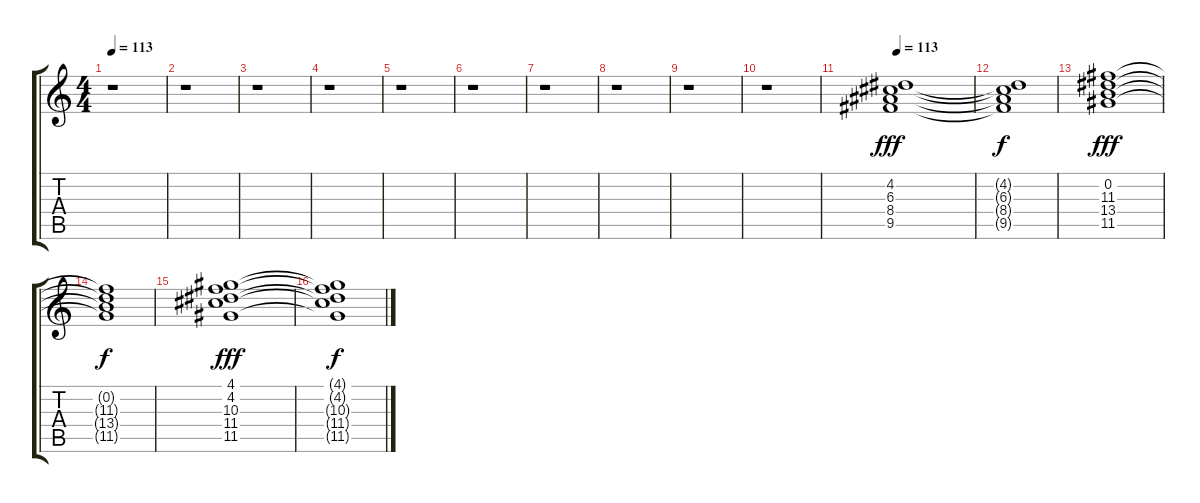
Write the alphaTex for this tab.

\track "" {instrument electricbassfinger}
\staff {score tabs}
\tuning (E4 B3 G3 D3 A2 E2) {hide}
\ts (4 4)
\tempo 113
\clef g2
\ks c
r.1{dy f} |
r.1 |
r.1 |
r.1 |
r.1 |
r.1 |
r.1 |
r.1 |
r.1 |
r.1 |
\tempo 113
(4.2 6.3 8.4 9.5).1{dy fff} |
(4.2{t} 6.3{t} 8.4{t} 9.5{t}).1{dy f} |
(0.2 11.3 13.4 11.5).1{dy fff} |
(0.2{t} 11.3{t} 13.4{t} 11.5{t}).1{dy f} |
(4.1 4.2 10.3 11.4 11.5).1{dy fff} |
(4.1{t} 4.2{t} 10.3{t} 11.4{t} 11.5{t}).1{dy f}
